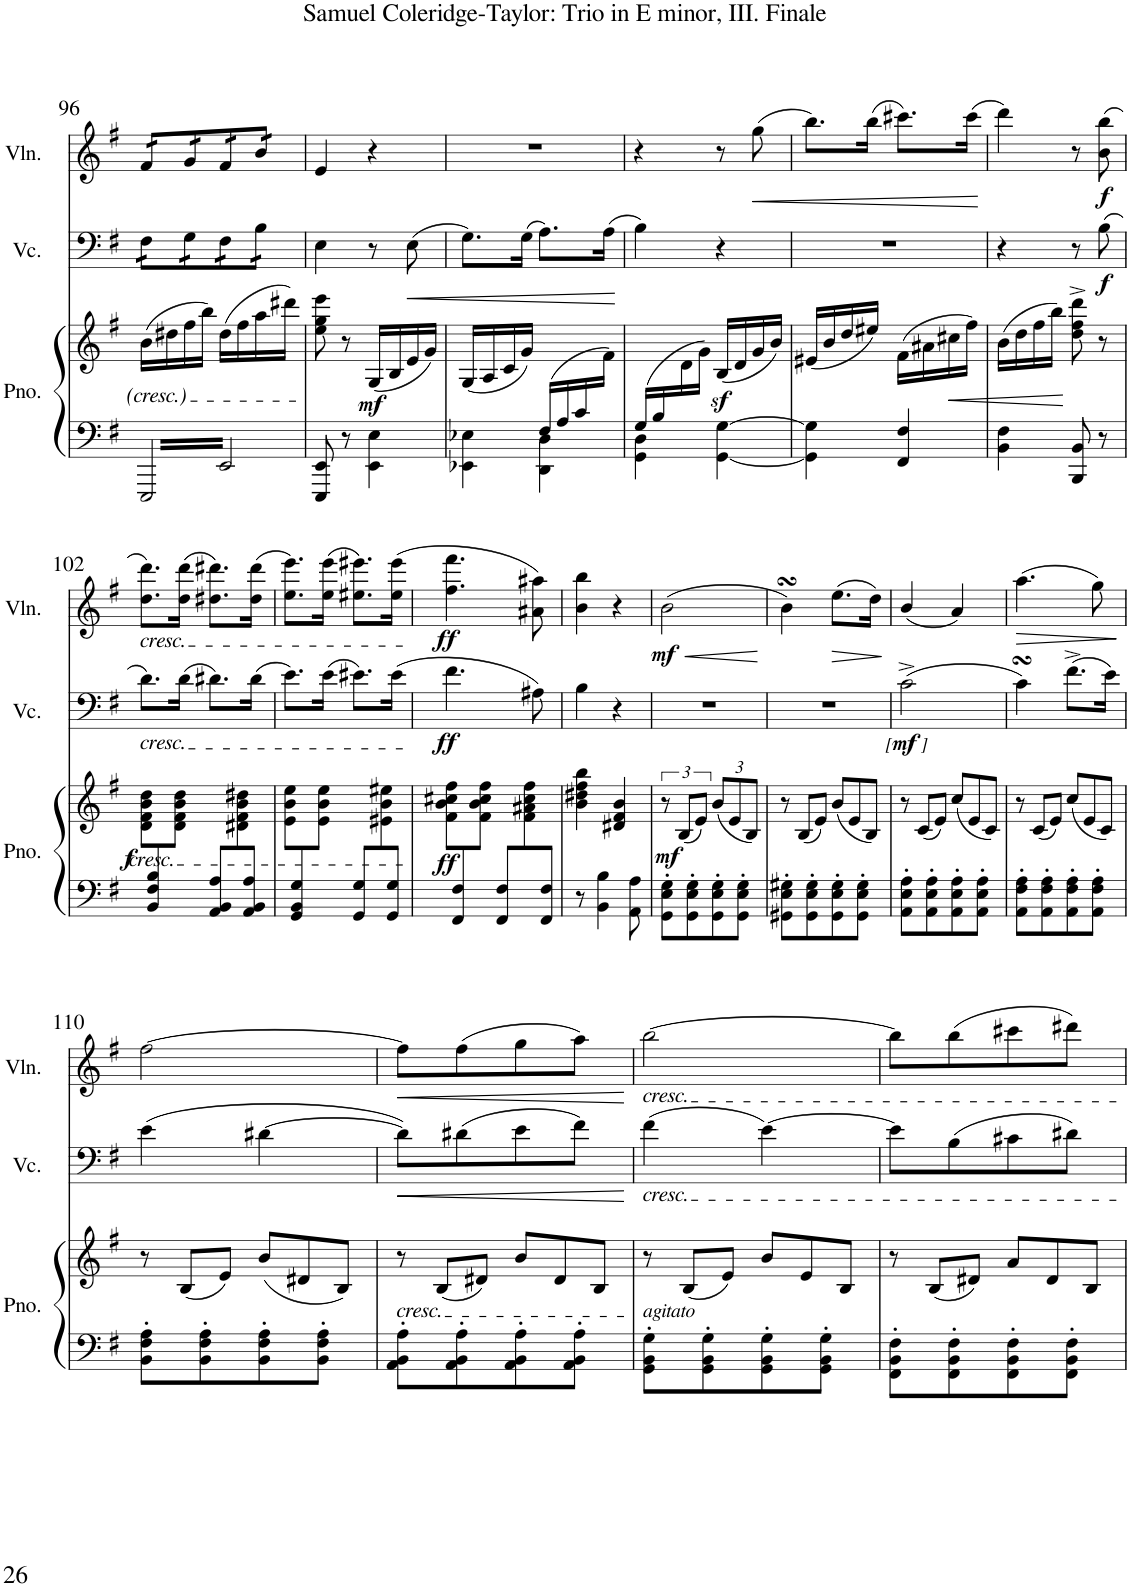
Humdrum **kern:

**kern	**kern	**dynam	**kern	**dynam	**kern	**dynam
*part3	*part3	*part3	*part2	*part2	*part1	*part1
*staff4	*staff3	*staff3/4	*staff2	*staff2	*staff1	*staff1
*I"Piano	*	*	*I"Violoncello	*	*I"Violin	*
*I'Pno.	*	*	*I'Vc.	*	*I'Vln.	*
!!LO:PB:g=z
*clefF4	*clefG2	*	*clefF4	*	*clefG2	*
*k[f#]	*k[f#]	*	*k[f#]	*	*k[f#]	*
*M2/4	*M2/4	*	*M2/4	*	*M2/4	*
=96	=96	=96	=96	=96	=96	=96
*	*	*	*tremolo	*	*	*
*	*	*	*	*	*tremolo	*
6.EEE/	(16b\LL	.	16F#\LL	.	16f#/LL	.
.	16dd#X\	.	16F#\	.	16f#/	.
.	16ff#\	.	16G\	.	16g/	.
.	16bb\JJ)	.	16G\	.	16g/	.
6.EE/	(16dd#\LL	.	16F#\	.	16f#/	.
.	16ff#\	.	16F#\	.	16f#/	.
.	16aa\	.	16B\	.	16b/	.
.	16ddd#X\JJ)	.	16B\JJ	.	16b/JJ	.
*	*	*	*	*	*Xtremolo	*
*	*	*	*Xtremolo	*	*	*
=97	=97	=97	=97	=97	=97	=97
8EEE/ 8EE/	8ee\ 8gg\ 8eee\	.	4E'~\	.	4e'~/	.
8r	8r	.	.	.	.	.
!	!	!LO:DY:b	!	!	!	!
4EE\ 4E\	(16G/LL	mf	8r	.	4r	.
.	16B/	.	.	.	.	.
!	!	!	!	!LO:HP:b	!	!
.	16e/	.	(8E\	<	.	.
.	16g/JJ)	.	.	.	.	.
=98	=98	=98	=98	=98	=98	=98
*^	*	*	*	*	*	*
4ryy	4EE-X\ 4E-X\	(16G/LL	.	8.G'~\L)	.	2r	.
.	.	16A/	.	.	.	.	.
.	.	16c/	.	.	.	.	.
.	.	16g/JJ)	.	(16G\Jk	.	.	.
(16F#/LL	4DD\ 4D\	8.ryy	.	8.A'~\L)	.	.	.
16A/	.	.	.	.	.	.	.
16c/	.	.	.	.	.	.	.
16ryy	.	16f#\JJ)	.	(16A\Jk	.	.	.
*v	*v	*	*	*	*	*	*
.	.	.	.	[	.	.
=99	=99	=99	=99	=99	=99	=99
*^	*	*	*	*	*	*
(16G/LL	4GG\ 4D\	8ryy	.	4B\)	.	4r	.
16B/	.	.	.	.	.	.	.
4.ryy	.	16d\	.	.	.	.	.
.	.	16g\JJ)	.	.	.	.	.
.	[4GG\ [4G\	(16Bz</LL	.	4r	.	8r	.
.	.	16d/	.	.	.	.	.
!	!	!	!	!	!	!	!LO:HP:b
.	.	16g/	.	.	.	(8gg\	<
.	.	16b/JJ)	.	.	.	.	.
*v	*v	*	*	*	*	*	*
=100	=100	=100	=100	=100	=100	=100
4GG\] 4G\]	(16e#X/LL	.	2r	.	8.bb'~\L)	.
.	16b/	.	.	.	.	.
.	16dd/	.	.	.	.	.
.	16ee#X/JJ)	.	.	.	(16bb\Jk	.
4FF#/ 4F#/	(16f#\LL	.	.	.	8.ccc#X'~\L)	.
.	16a#X\	.	.	.	.	.
!	!	!LO:HP:b	!	!	!	!
.	16cc#X\	<	.	.	.	.
.	16ff#\JJ)	.	.	.	(16ccc#\Jk	.
.	.	.	.	.	.	[
=101	=101	=101	=101	=101	=101	=101
4BB\ 4F#\	(16b\LL	.	4r	.	4ddd\)	.
.	16dd\	.	.	.	.	.
.	16ff#\	.	.	.	.	.
.	16bb\JJ)	.	.	.	.	.
8BBB/ 8BB/	8dd\^ 8ff#\^ 8ddd\^	[	8r	.	8r	.
!	!	!	!	!LO:DY:b	!	!LO:DY:b
8r	8r	.	(8B\	f	(8b\ 8bb\	f
!!LO:LB:g=z
=102	=102	=102	=102	=102	=102	=102
*^	*	*	*	*	*	*
!	!	!	!	!	!	!LO:TX:b:i:t=cresc.	!
!	!	!	!	!LO:TX:b:i:t=cresc.	!	!	!
!	!	!LO:TX:b:i:t=cresc.	!	!	!	!	!
!	!	!	!LO:DY:b	!	!	!	!
12ryy	2ryy	12d\ 12f#\ 12b\ 12dd\L	f	8.d'~\L)	.	8.dd\'~ 8.ddd\'~L)	.
12BB/ 12F#/ 12B/	.	12ryy	.	.	.	.	.
12ryy	.	12d\ 12f#\ 12b\ 12dd\J	.	.	.	.	.
.	.	.	.	(16d\Jk	.	(16dd\ 16ddd\Jk	.
12AA/ 12BB/ 12A/L	.	12ryy	.	8.d#X'~\L)	.	8.dd#X\'~ 8.ddd#X\'~L)	.
12ryy	.	12d#X\ 12f#\ 12b\ 12dd#X\	.	.	.	.	.
12AA/ 12BB/ 12A/J	.	12ryy	.	.	.	.	.
.	.	.	.	(16d#\Jk	.	(16dd#\ 16ddd#\Jk	.
=103	=103	=103	=103	=103	=103	=103	=103
12ryy	2ryy	12e\ 12b\ 12ee\L	.	8.e'~\L)	.	8.ee\'~ 8.eee\'~L)	.
12GG/ 12BB/ 12G/	.	12ryy	.	.	.	.	.
12ryy	.	12e\ 12b\ 12ee\J	.	.	.	.	.
.	.	.	.	(16e\Jk	.	(16ee\ 16eee\Jk	.
12GG/ 12G/L	.	12ryy	.	8.e#X'~\L)	.	8.ee#X\'~ 8.eee#X\'~L)	.
12ryy	.	12e#X\ 12b\ 12ee#X\	.	.	.	.	.
12GG/ 12G/J	.	12ryy	.	.	.	.	.
.	.	.	.	(16e#\Jk	.	(16ee#\ 16eee#\Jk	.
=104	=104	=104	=104	=104	=104	=104	=104
!	!	!	!LO:DY:b	!	!LO:DY:b	!	!LO:DY:b
12ryy	2ryy	12f#\ 12b\ 12cc#X\ 12ff#\L	ff	4.f#\	ff	4.ff#\ 4.fff#\	ff
12FF#/ 12F#/	.	12ryy	.	.	.	.	.
12ryy	.	12f#\ 12b\ 12cc#\ 12ff#\J	.	.	.	.	.
12FF#/ 12F#/L	.	12ryy	.	.	.	.	.
12ryy	.	12f#\ 12a#X\ 12cc#\ 12ff#\	.	.	.	.	.
.	.	.	.	8A#X\)	.	8a#X\ 8aa#X\)	.
12FF#/ 12F#/J	.	12ryy	.	.	.	.	.
*v	*v	*	*	*	*	*	*
=105	=105	=105	=105	=105	=105	=105
8r	4b\ 4dd#X\ 4ff#\ 4bb\	.	4B\	.	4b\ 4bb\	.
4BB\ 4B\	.	.	.	.	.	.
.	4d#X/ 4f#/ 4b/	.	4r	.	4r	.
8AA\ 8A\	.	.	.	.	.	.
=106	=106	=106	=106	=106	=106	=106
!	!	!LO:DY:b	!	!	!	!LO:HP:b
!	!	!	!	!	!	!LO:DY:n=1:b
8GG\' 8E\' 8G\'L	12r	mf	2r	.	(>2b\	< mf
.	(12B/L	.	.	.	.	.
8GG\' 8E\' 8G\'	.	.	.	.	.	.
.	12e/J)	.	.	.	.	.
*	*Xbrackettup	*	*	*	*	*
8GG\' 8E\' 8G\'	(12b/L	.	.	.	.	.
.	12e/	.	.	.	.	.
8GG\' 8E\' 8G\'J	.	.	.	.	.	.
.	12B/J)	.	.	.	.	.
.	.	.	.	.	.	[
=107	=107	=107	=107	=107	=107	=107
*	*brackettup	*	*	*	*	*
8GG#X\' 8E\' 8G#X\'L	12r	.	2r	.	4bsSsS'~\)	.
.	(12B/L	.	.	.	.	.
8GG#\' 8E\' 8G#\'	.	.	.	.	.	.
.	12e/J)	.	.	.	.	.
*	*Xbrackettup	*	*	*	*	*
!	!	!	!	!	!	!LO:HP:b
8GG#\' 8E\' 8G#\'	(12b/L	.	.	.	(8.ee\L	>
.	12e/	.	.	.	.	.
8GG#\' 8E\' 8G#\'J	.	.	.	.	.	.
.	12B/J)	.	.	.	.	.
.	.	.	.	.	16dd\Jk)	.
.	.	.	.	.	.	]
=108	=108	=108	=108	=108	=108	=108
*	*brackettup	*	*	*	*	*
!	!	!	!	!LO:DY:b	!	!
!	!	!	!	!LO:DY:n=1:b	!	!
!	!	!	!	!LO:DY:n=2:b	!	!
8AA\' 8E\' 8A\'L	12r	.	(>2c^\	other-dynamics mf other-dynamics	(4b/	.
.	(12c/L	.	.	.	.	.
8AA\' 8E\' 8A\'	.	.	.	.	.	.
.	12e/J)	.	.	.	.	.
*	*Xbrackettup	*	*	*	*	*
8AA\' 8E\' 8A\'	(12cc/L	.	.	.	4a'~/)	.
.	12e/	.	.	.	.	.
8AA\' 8E\' 8A\'J	.	.	.	.	.	.
.	12c/J)	.	.	.	.	.
=109	=109	=109	=109	=109	=109	=109
*	*brackettup	*	*	*	*	*
!	!	!	!	!	!	!LO:HP:b
8AA\' 8F#\' 8A\'L	12r	.	4csSSs'~\)	.	(4.aa\	>
.	(12c/L	.	.	.	.	.
8AA\' 8F#\' 8A\'	.	.	.	.	.	.
.	12e/J)	.	.	.	.	.
*	*Xbrackettup	*	*	*	*	*
8AA\' 8F#\' 8A\'	(12cc/L	.	(8.f#^\L	.	.	.
.	12e/	.	.	.	.	.
8AA\' 8F#\' 8A\'J	.	.	.	.	8gg\)	.
.	12c/J)	.	.	.	.	.
.	.	.	16e\Jk)	.	.	.
.	.	.	.	.	.	]
!!LO:LB:g=z
=110	=110	=110	=110	=110	=110	=110
*	*brackettup	*	*	*	*	*
8BB\' 8F#\' 8A\'L	12r	.	(4e\	.	[2ff#\	.
.	(12B/L	.	.	.	.	.
8BB\' 8F#\' 8A\'	.	.	.	.	.	.
.	12e/J)	.	.	.	.	.
*	*Xbrackettup	*	*	*	*	*
8BB\' 8F#\' 8A\'	(12b/L	.	[4d#X\	.	.	.
.	12d#X/	.	.	.	.	.
8BB\' 8F#\' 8A\'J	.	.	.	.	.	.
.	12B/J)	.	.	.	.	.
=111	=111	=111	=111	=111	=111	=111
*	*brackettup	*	*	*	*	*
!	!LO:TX:b:i:t=cresc.	!	!	!	!	!
!	!	!	!	!LO:HP:b	!	!LO:HP:b
8AA\' 8BB\' 8A\'L	12r	.	8d#'\L])	<	8ff#'\L]	<
.	(12B/L	.	.	.	.	.
8AA\' 8BB\' 8A\'	.	.	(8d#X\	.	(8ff#\	.
.	12d#X/J)	.	.	.	.	.
*	*Xbrackettup	*	*	*	*	*
8AA\' 8BB\' 8A\'	12b/L	.	8e\	.	8gg\	.
.	12d#/	.	.	.	.	.
8AA\' 8BB\' 8A\'J	.	.	8f#\J)	.	8aa\J)	.
.	12B/J	.	.	.	.	.
.	.	.	.	[	.	[
=112	=112	=112	=112	=112	=112	=112
*	*brackettup	*	*	*	*	*
!	!	!	!	!	!LO:TX:b:i:t=cresc.	!
!	!	!	!LO:TX:b:i:t=cresc.	!	!	!
!	!LO:TX:b:i:t=agitato	!	!	!	!	!
8GG\' 8BB\' 8G\'L	12r	.	(4f#\	.	[2bb\	.
.	(12B/L	.	.	.	.	.
8GG\' 8BB\' 8G\'	.	.	.	.	.	.
.	12e/J)	.	.	.	.	.
*	*Xbrackettup	*	*	*	*	*
8GG\' 8BB\' 8G\'	12b/L	.	[4e\)	.	.	.
.	12e/	.	.	.	.	.
8GG\' 8BB\' 8G\'J	.	.	.	.	.	.
.	12B/J	.	.	.	.	.
=113	=113	=113	=113	=113	=113	=113
*	*brackettup	*	*	*	*	*
8FF#\' 8BB\' 8F#\'L	12r	.	8e'\L]	.	8bb'\L]	.
.	(12B/L	.	.	.	.	.
8FF#\' 8BB\' 8F#\'	.	.	(8B\	.	(8bb\	.
.	12d#X/J)	.	.	.	.	.
*	*Xbrackettup	*	*	*	*	*
8FF#\' 8BB\' 8F#\'	12a/L	.	8c#X\	.	8ccc#X\	.
.	12d#/	.	.	.	.	.
8FF#\' 8BB\' 8F#\'J	.	.	8d#X\J)	.	8ddd#X\J)	.
.	12B/J	.	.	.	.	.
=	=	=	=	=	=	=
*-	*-	*-	*-	*-	*-	*-
